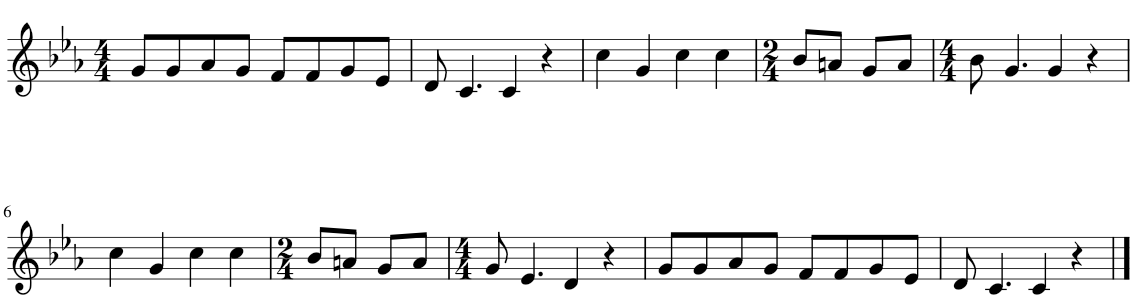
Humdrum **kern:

**kern
*part1
*staff1
*I"Voice
*clefG2
*k[b-e-a-]
*M4/4
=1
8g/L
8g/
8a-/
8g/J
8f/L
8f/
8g/
8e-/J
=2
8d/
4.c/
4c/
4r
=3
4cc\
4g/
4cc\
4cc\
=4
*M2/4
8b-/L
8an/J
8g/L
8a/J
=5
*M4/4
8b-\
4.g/
4g/
4r
!!LO:LB:g=z
=6
4cc\
4g/
4cc\
4cc\
=7
*M2/4
8b-/L
8an/J
8g/L
8a/J
=8
*M4/4
8g/
4.e-/
4d/
4r
=9
8g/L
8g/
8a-/
8g/J
8f/L
8f/
8g/
8e-/J
=10
8d/
4.c/
4c/
4r
==
*-
